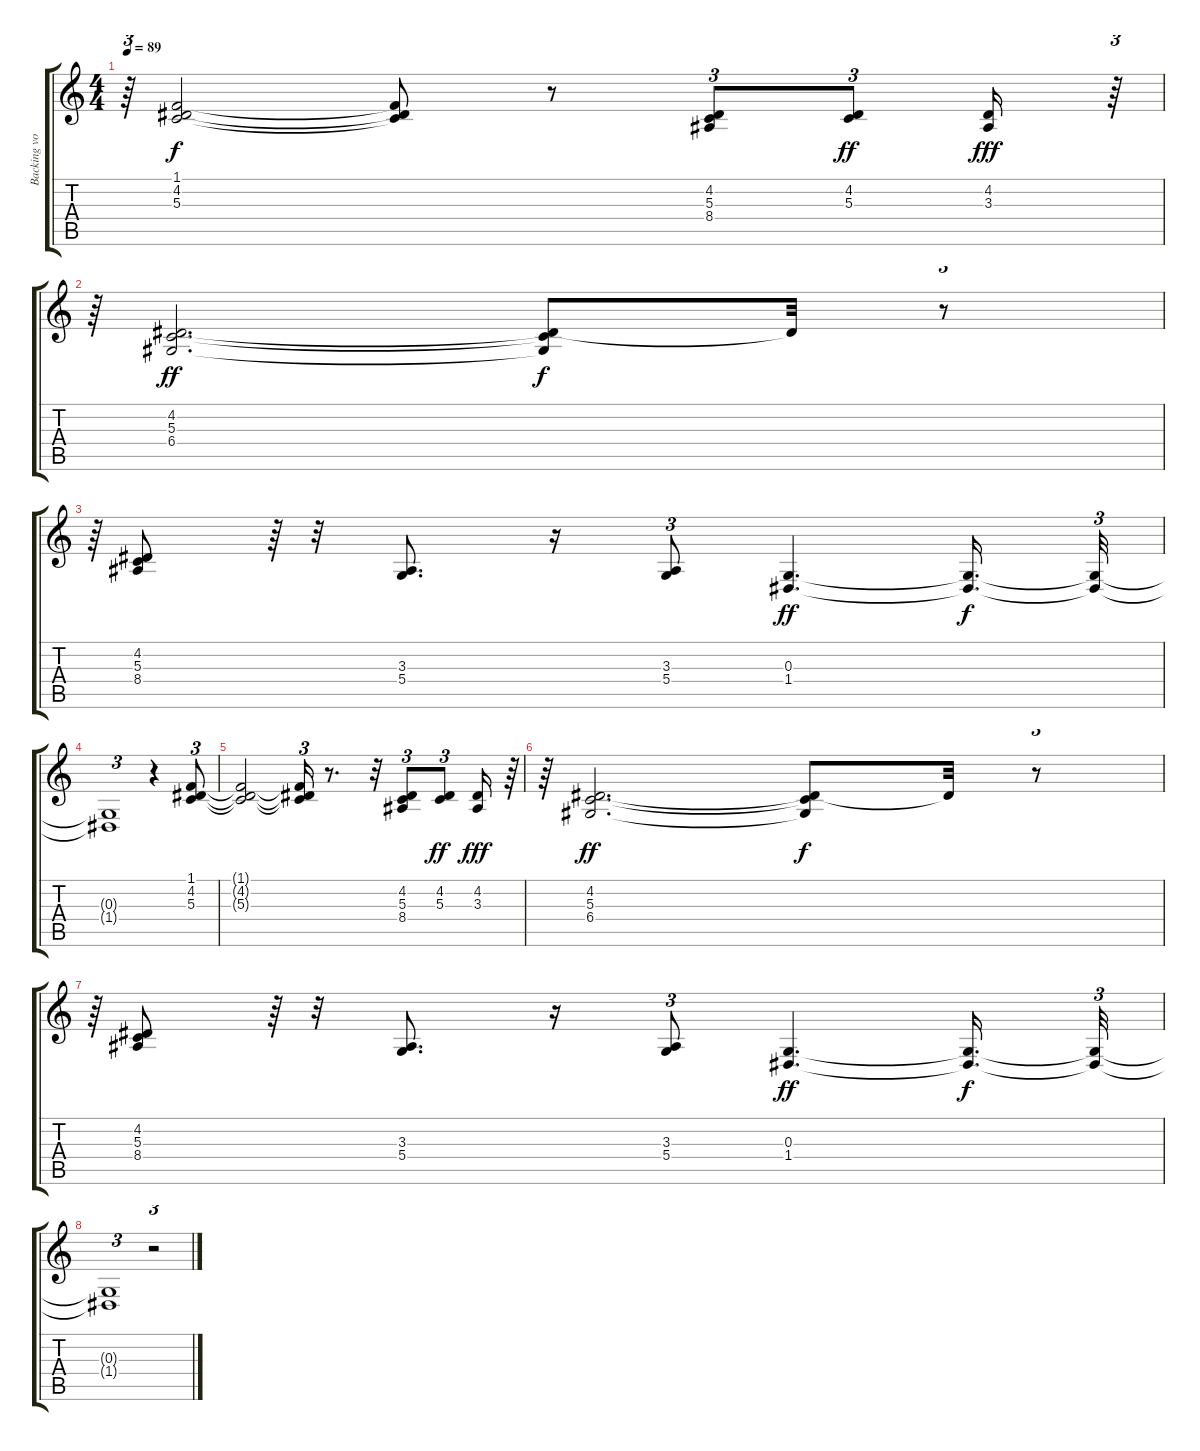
\track ("Backing vocals" "Backing vo") {instrument choiraahs}
\staff {score tabs}
\tuning (E4 B3 G3 D3 A2 E2) {hide}
\ts (4 4)
\tempo 89
\clef g2
\ks c
r.64{tu (3 2) dy f} (1.1 4.2 5.3).2 (1.1{t} 4.2{t} 5.3{t}).8 r.8 (4.2 5.3 8.4).8{tu (3 2)} (4.2 5.3).8{tu (3 2) dy ff} (4.2 3.3).16{dy fff} r.64{tu (3 2)} |
r.64{tu (3 2)} (4.2 5.3 6.4).2{d dy ff} (4.2{t} 5.3{t} 6.4{t}).8{dy f} 4.2{t}.32 r.8{tu (3 2)} |
r.64{tu (3 2)} (4.2 5.3 8.4).8 r.64{tu (3 2)} r.32 (3.3 5.4).8{d} r.16 (3.3 5.4).8{tu (3 2)} (0.3 1.4).4{d dy ff} (0.3{t} 1.4{t}).16{d dy f} (0.3{t} 1.4{t}).32{tu (3 2)} |
(0.3{t} 1.4{t}).1{tu (3 2)} r.4 (1.1 4.2 5.3).8{tu (3 2)} |
(1.1{t} 4.2{t} 5.3{t}).2 (1.1{t} 4.2{t} 5.3{t}).16{tu (3 2)} r.8{d} r.32 (4.2 5.3 8.4).8{tu (3 2)} (4.2 5.3).8{tu (3 2) dy ff} (4.2 3.3).16{dy fff} r.64{tu (3 2)} |
r.64{tu (3 2)} (4.2 5.3 6.4).2{d dy ff} (4.2{t} 5.3{t} 6.4{t}).8{dy f} 4.2{t}.32 r.8{tu (3 2)} |
r.64{tu (3 2)} (4.2 5.3 8.4).8 r.64{tu (3 2)} r.32 (3.3 5.4).8{d} r.16 (3.3 5.4).8{tu (3 2)} (0.3 1.4).4{d dy ff} (0.3{t} 1.4{t}).16{d dy f} (0.3{t} 1.4{t}).32{tu (3 2)} |
(0.3{t} 1.4{t}).1{tu (3 2)} r.2{tu (3 2)}
